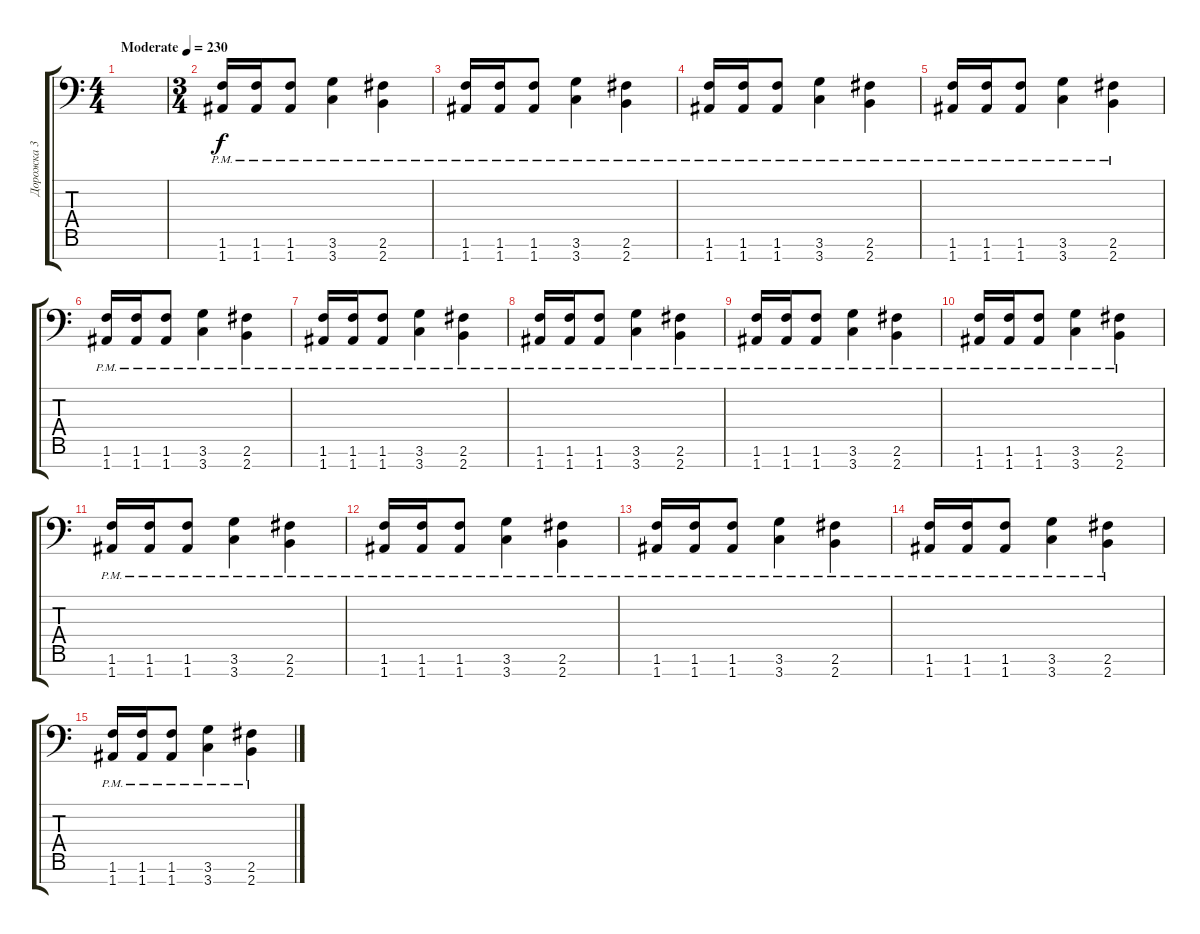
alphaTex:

\track ("Дорожка 3" "Дорожка 3") {instrument overdrivenguitar}
\staff {score tabs}
\tuning (E4 B3 G3 D3 A2 E2 A1) {hide}
\ts (4 4)
\tempo (230 "Moderate")
\clef f4
\ks c
|
\ts (3 4)
(1.6{pm} 1.7{pm}).16 (1.6{pm} 1.7{pm}).16 (1.6{pm} 1.7{pm}).8 (3.6{pm} 3.7{pm}).4 (2.6{pm} 2.7{pm}).4 |
(1.6{pm} 1.7{pm}).16 (1.6{pm} 1.7{pm}).16 (1.6{pm} 1.7{pm}).8 (3.6{pm} 3.7{pm}).4 (2.6{pm} 2.7{pm}).4 |
(1.6{pm} 1.7{pm}).16 (1.6{pm} 1.7{pm}).16 (1.6{pm} 1.7{pm}).8 (3.6{pm} 3.7{pm}).4 (2.6{pm} 2.7{pm}).4 |
(1.6{pm} 1.7{pm}).16 (1.6{pm} 1.7{pm}).16 (1.6{pm} 1.7{pm}).8 (3.6{pm} 3.7{pm}).4 (2.6{pm} 2.7{pm}).4 |
(1.6{pm} 1.7{pm}).16 (1.6{pm} 1.7{pm}).16 (1.6{pm} 1.7{pm}).8 (3.6{pm} 3.7{pm}).4 (2.6{pm} 2.7{pm}).4 |
(1.6{pm} 1.7{pm}).16 (1.6{pm} 1.7{pm}).16 (1.6{pm} 1.7{pm}).8 (3.6{pm} 3.7{pm}).4 (2.6{pm} 2.7{pm}).4 |
(1.6{pm} 1.7{pm}).16 (1.6{pm} 1.7{pm}).16 (1.6{pm} 1.7{pm}).8 (3.6{pm} 3.7{pm}).4 (2.6{pm} 2.7{pm}).4 |
(1.6{pm} 1.7{pm}).16 (1.6{pm} 1.7{pm}).16 (1.6{pm} 1.7{pm}).8 (3.6{pm} 3.7{pm}).4 (2.6{pm} 2.7{pm}).4 |
(1.6{pm} 1.7{pm}).16 (1.6{pm} 1.7{pm}).16 (1.6{pm} 1.7{pm}).8 (3.6{pm} 3.7{pm}).4 (2.6{pm} 2.7{pm}).4 |
(1.6{pm} 1.7{pm}).16 (1.6{pm} 1.7{pm}).16 (1.6{pm} 1.7{pm}).8 (3.6{pm} 3.7{pm}).4 (2.6{pm} 2.7{pm}).4 |
(1.6{pm} 1.7{pm}).16 (1.6{pm} 1.7{pm}).16 (1.6{pm} 1.7{pm}).8 (3.6{pm} 3.7{pm}).4 (2.6{pm} 2.7{pm}).4 |
(1.6{pm} 1.7{pm}).16 (1.6{pm} 1.7{pm}).16 (1.6{pm} 1.7{pm}).8 (3.6{pm} 3.7{pm}).4 (2.6{pm} 2.7{pm}).4 |
(1.6{pm} 1.7{pm}).16 (1.6{pm} 1.7{pm}).16 (1.6{pm} 1.7{pm}).8 (3.6{pm} 3.7{pm}).4 (2.6{pm} 2.7{pm}).4 |
(1.6{pm} 1.7{pm}).16 (1.6{pm} 1.7{pm}).16 (1.6{pm} 1.7{pm}).8 (3.6{pm} 3.7{pm}).4 (2.6{pm} 2.7{pm}).4
